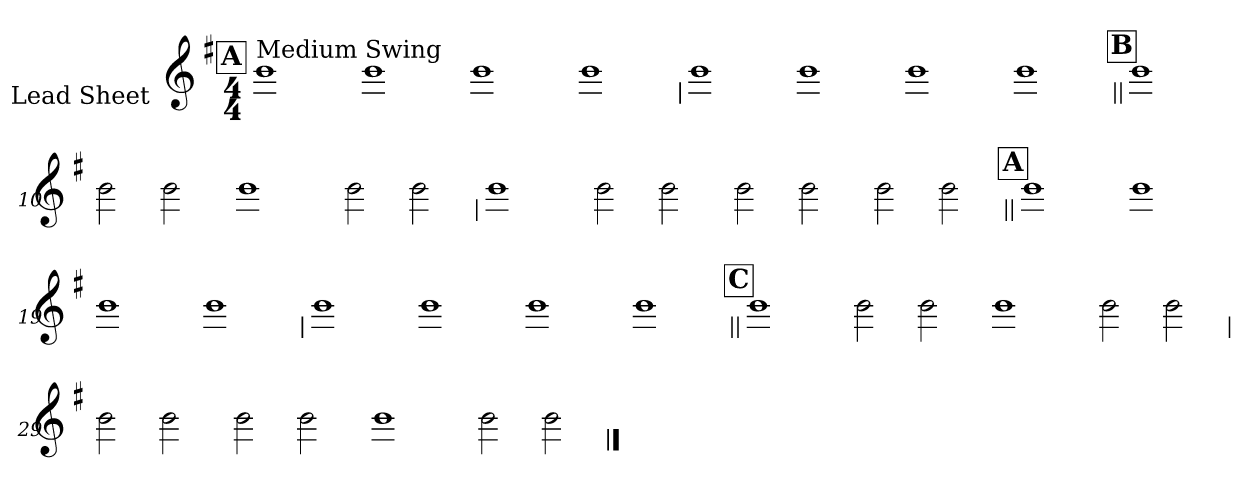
**kern
*part1
*staff1
*I"Lead Sheet
*stria0
*clefG2
*k[f#]
*G:
*M4/4
!!LO:REH:place=s1:a:t=A
=1||
!LO:TX:a:t=Medium Swing
1b
=2-
1b
=3-
1b
=4-
1b
!!LO:LB:g=z
=5
1b
=6-
1b
=7-
1b
=8-
1b
!!LO:LB:g=z
!!LO:REH:place=s1:a:t=B
=9||
1b
=10-
2b
2b
=11-
1b
=12-
2b
2b
!!LO:LB:g=z
=13
1b
=14-
2b
2b
=15-
2b
2b
=16-
2b
2b
!!LO:LB:g=z
!!LO:REH:place=s1:a:t=A
=17||
1b
=18-
1b
=19-
1b
=20-
1b
!!LO:LB:g=z
=21
1b
=22-
1b
=23-
1b
=24-
1b
!!LO:LB:g=z
!!LO:REH:place=s1:a:t=C
=25||
1b
=26-
2b
2b
=27-
1b
=28-
2b
2b
!!LO:LB:g=z
=29
2b
2b
=30-
2b
2b
=31-
1b
=32-
2b
2b
==
*-
